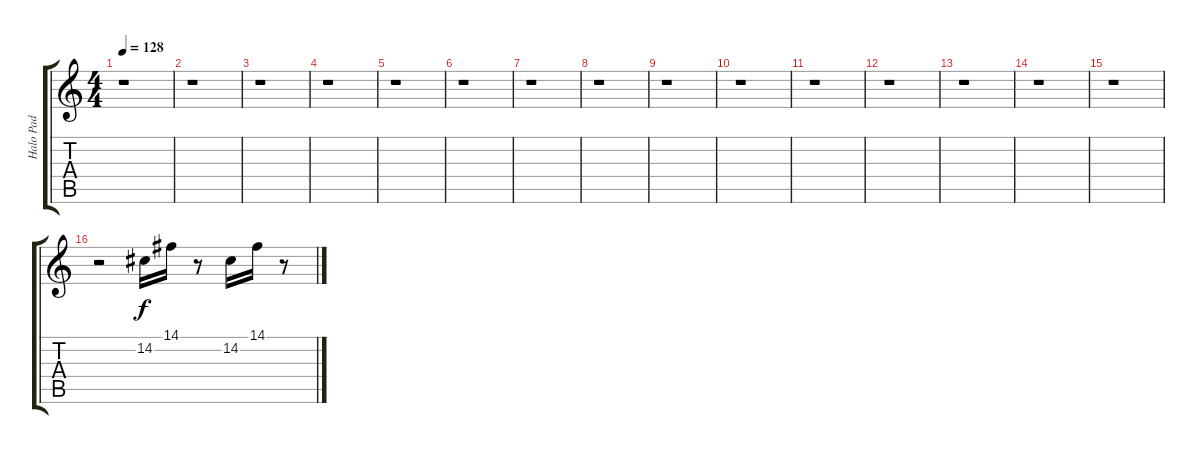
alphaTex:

\track ("Halo Pad" "Halo Pad") {instrument pad7halo}
\staff {score tabs}
\tuning (E4 B3 G3 D3 A2 E2) {hide}
\ts (4 4)
\tempo 128
\clef g2
\ks c
r.1{dy f} |
r.1 |
r.1 |
r.1 |
r.1 |
r.1 |
r.1 |
r.1 |
r.1 |
r.1 |
r.1 |
r.1 |
r.1 |
r.1 |
r.1 |
r.2 14.2.16 14.1.16 r.8 14.2.16 14.1.16 r.8
